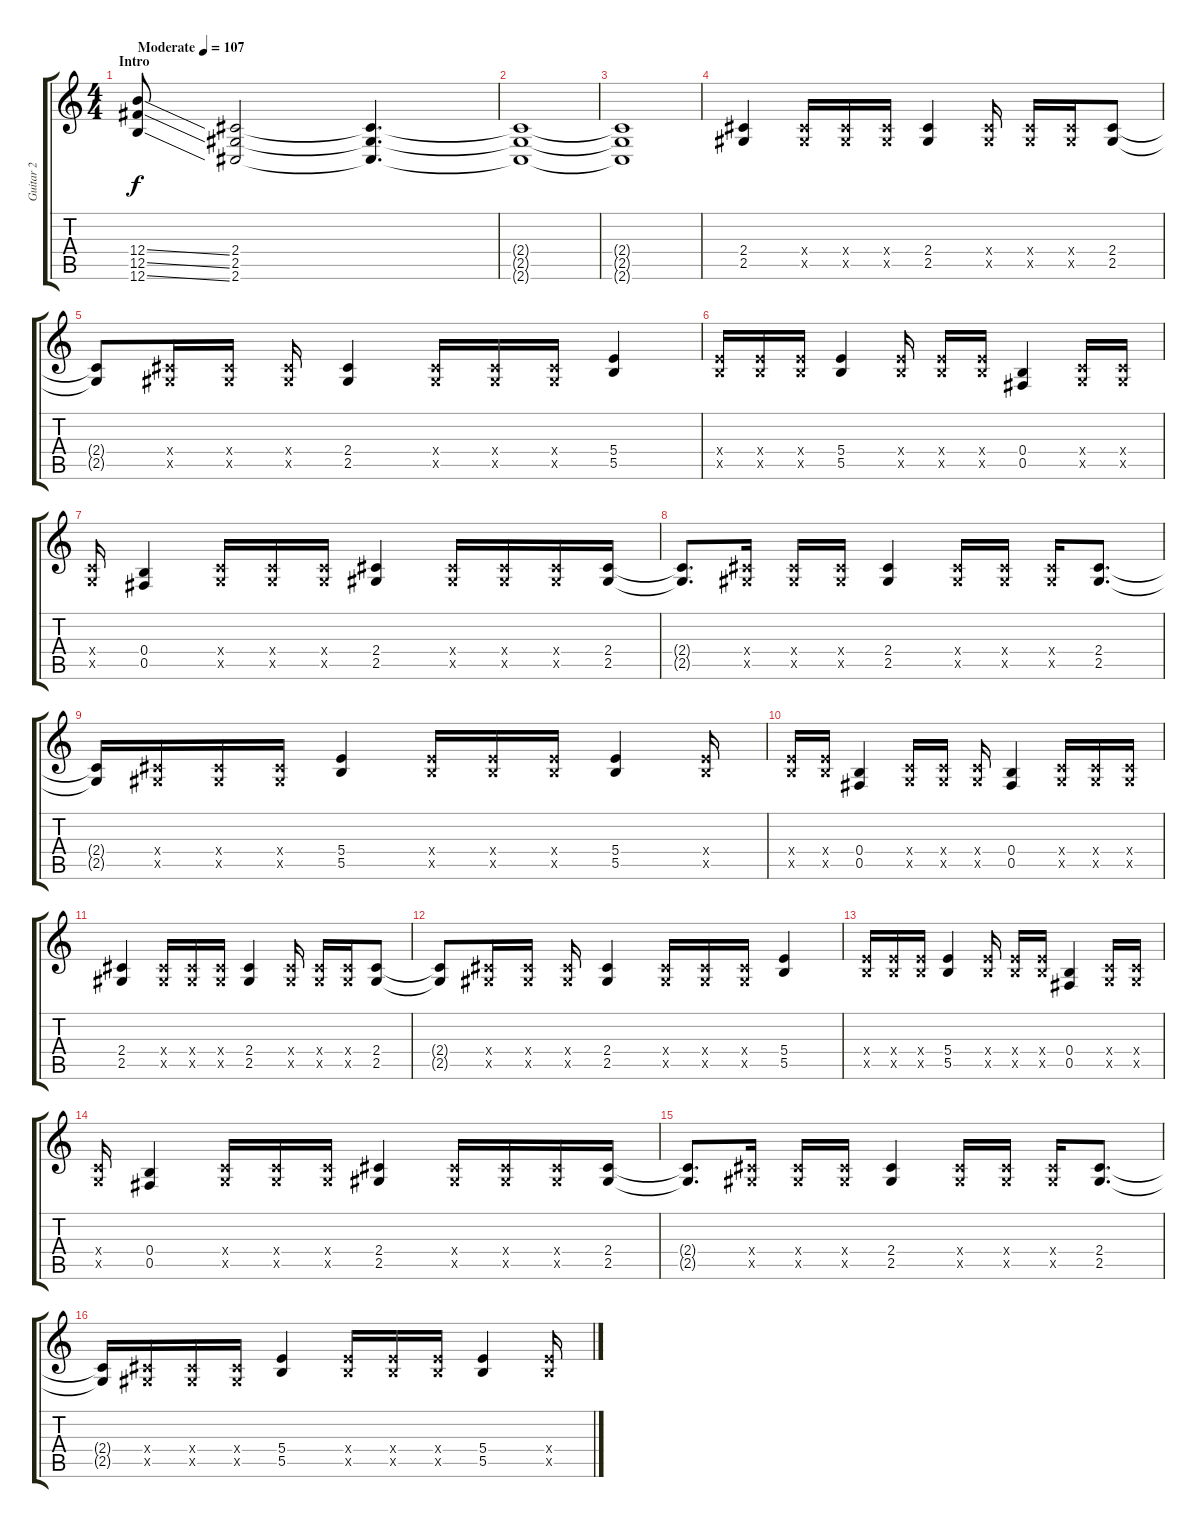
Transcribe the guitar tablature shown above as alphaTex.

\track ("Guitar 2" "Guitar 2") {instrument distortionguitar}
\staff {score tabs}
\tuning (Db4 Ab3 E3 B2 Gb2 B1) {hide}
\ts (4 4)
\section ("" "Intro")
\tempo (107 "Moderate")
\clef g2
\ks c
(12.4{ss} 12.5{ss} 12.6{ss}).8{dy f instrument distortionguitar} (2.4 2.5 2.6).2 (2.4{t} 2.5{t} 2.6{t}).4{d} |
(2.4{t} 2.5{t} 2.6{t}).1 |
(2.4{t} 2.5{t} 2.6{t}).1 |
(2.4 2.5).4 (2.4{x} 2.5{x}).16 (2.4{x} 2.5{x}).16 (2.4{x} 2.5{x}).16 (2.4 2.5).4 (2.4{x} 2.5{x}).16 (2.4{x} 2.5{x}).16 (2.4{x} 2.5{x}).16 (2.4 2.5).8 |
(2.4{t} 2.5{t}).8 (2.4{x} 2.5{x}).16 (2.4{x} 2.5{x}).16 (2.4{x} 2.5{x}).16 (2.4 2.5).4 (2.4{x} 2.5{x}).16 (2.4{x} 2.5{x}).16 (2.4{x} 2.5{x}).16 (5.4 5.5).4 |
(5.4{x} 5.5{x}).16 (5.4{x} 5.5{x}).16 (5.4{x} 5.5{x}).16 (5.4 5.5).4 (5.4{x} 5.5{x}).16 (5.4{x} 5.5{x}).16 (5.4{x} 5.5{x}).16 (0.4 0.5).4 (1.4{x} 1.5{x}).16 (1.4{x} 1.5{x}).16 |
(1.4{x} 1.5{x}).16 (0.4 0.5).4 (1.4{x} 1.5{x}).16 (1.4{x} 1.5{x}).16 (1.4{x} 1.5{x}).16 (2.4 2.5).4 (2.4{x} 2.5{x}).16 (2.4{x} 2.5{x}).16 (2.4{x} 2.5{x}).16 (2.4 2.5).16 |
(2.4{t} 2.5{t}).8{d} (2.4{x} 2.5{x}).16 (2.4{x} 2.5{x}).16 (2.4{x} 2.5{x}).16 (2.4 2.5).4 (2.4{x} 2.5{x}).16 (2.4{x} 2.5{x}).16 (2.4{x} 2.5{x}).16 (2.4 2.5).8{d} |
(2.4{t} 2.5{t}).16 (2.4{x} 2.5{x}).16 (2.4{x} 2.5{x}).16 (2.4{x} 2.5{x}).16 (5.4 5.5).4 (5.4{x} 5.5{x}).16 (5.4{x} 5.5{x}).16 (5.4{x} 5.5{x}).16 (5.4 5.5).4 (5.4{x} 5.5{x}).16 |
(5.4{x} 5.5{x}).16 (5.4{x} 5.5{x}).16 (0.4 0.5).4 (1.4{x} 1.5{x}).16 (1.4{x} 1.5{x}).16 (1.4{x} 1.5{x}).16 (0.4 0.5).4 (1.4{x} 1.5{x}).16 (1.4{x} 1.5{x}).16 (1.4{x} 1.5{x}).16 |
(2.4 2.5).4 (2.4{x} 2.5{x}).16 (2.4{x} 2.5{x}).16 (2.4{x} 2.5{x}).16 (2.4 2.5).4 (2.4{x} 2.5{x}).16 (2.4{x} 2.5{x}).16 (2.4{x} 2.5{x}).16 (2.4 2.5).8 |
(2.4{t} 2.5{t}).8 (2.4{x} 2.5{x}).16 (2.4{x} 2.5{x}).16 (2.4{x} 2.5{x}).16 (2.4 2.5).4 (2.4{x} 2.5{x}).16 (2.4{x} 2.5{x}).16 (2.4{x} 2.5{x}).16 (5.4 5.5).4 |
(5.4{x} 5.5{x}).16 (5.4{x} 5.5{x}).16 (5.4{x} 5.5{x}).16 (5.4 5.5).4 (5.4{x} 5.5{x}).16 (5.4{x} 5.5{x}).16 (5.4{x} 5.5{x}).16 (0.4 0.5).4 (1.4{x} 1.5{x}).16 (1.4{x} 1.5{x}).16 |
(1.4{x} 1.5{x}).16 (0.4 0.5).4 (1.4{x} 1.5{x}).16 (1.4{x} 1.5{x}).16 (1.4{x} 1.5{x}).16 (2.4 2.5).4 (2.4{x} 2.5{x}).16 (2.4{x} 2.5{x}).16 (2.4{x} 2.5{x}).16 (2.4 2.5).16 |
(2.4{t} 2.5{t}).8{d} (2.4{x} 2.5{x}).16 (2.4{x} 2.5{x}).16 (2.4{x} 2.5{x}).16 (2.4 2.5).4 (2.4{x} 2.5{x}).16 (2.4{x} 2.5{x}).16 (2.4{x} 2.5{x}).16 (2.4 2.5).8{d} |
(2.4{t} 2.5{t}).16 (2.4{x} 2.5{x}).16 (2.4{x} 2.5{x}).16 (2.4{x} 2.5{x}).16 (5.4 5.5).4 (5.4{x} 5.5{x}).16 (5.4{x} 5.5{x}).16 (5.4{x} 5.5{x}).16 (5.4 5.5).4 (5.4{x} 5.5{x}).16
